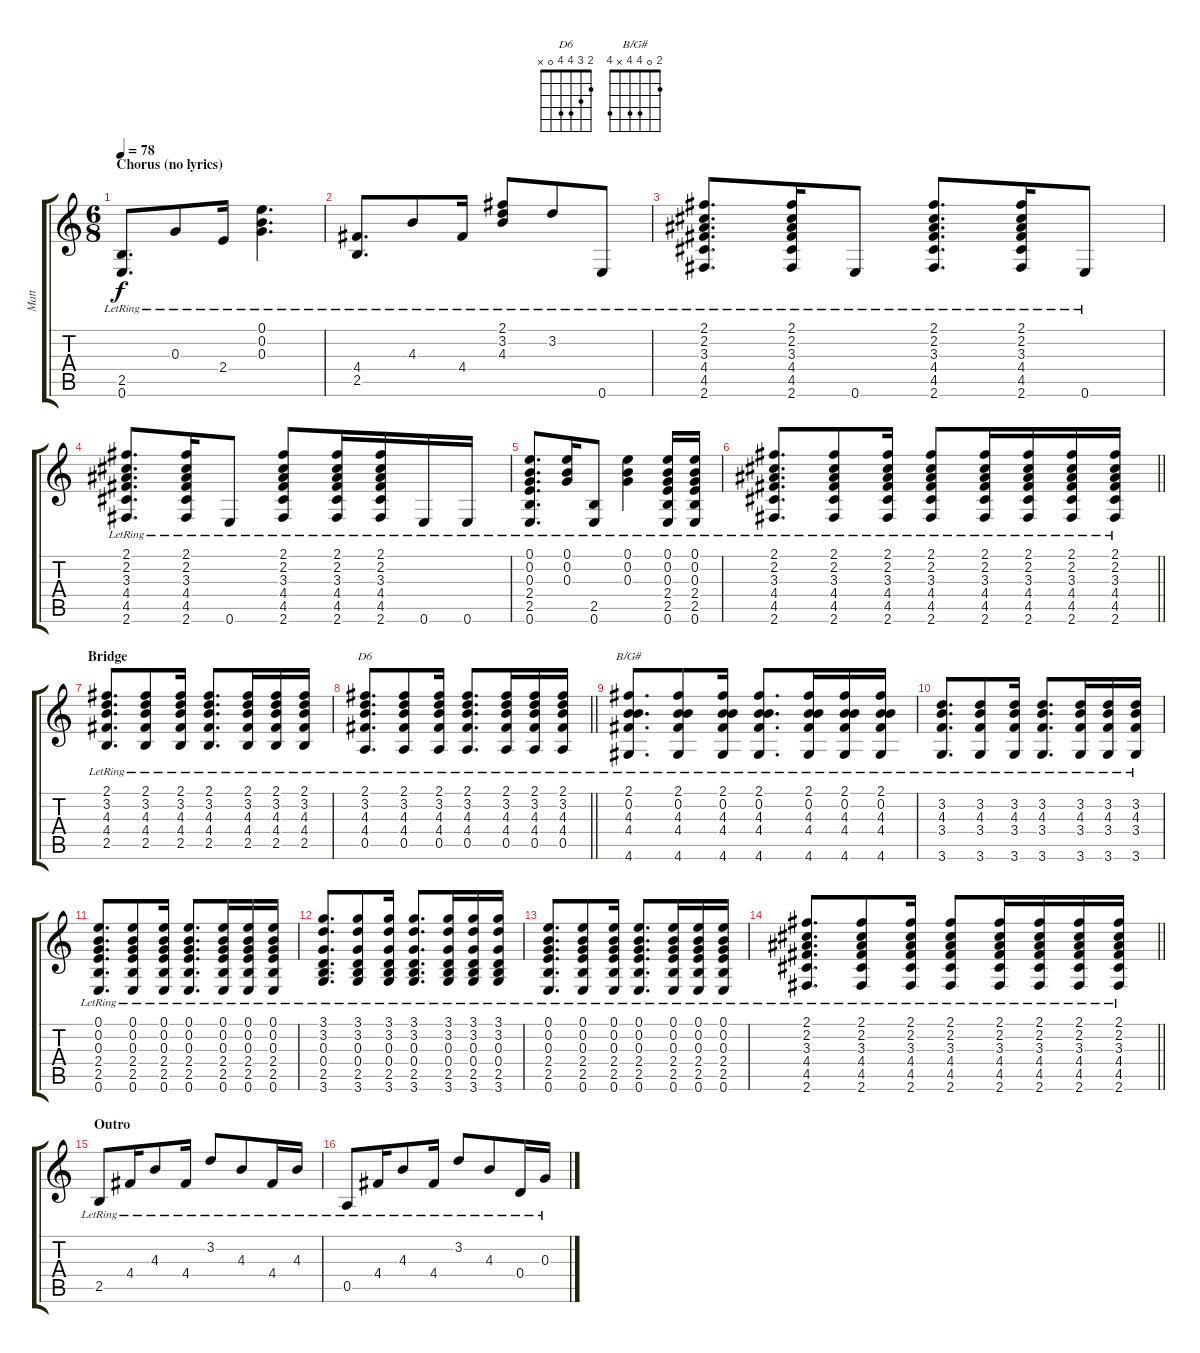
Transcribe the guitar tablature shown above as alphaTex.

\track ("Matt" "Matt") {instrument electricguitarclean}
\staff {score tabs}
\tuning (E4 B3 G3 D3 A2 E2) {hide}
\chord ("D6" 2 3 4 4 0 x)
\chord ("B/G#" 2 0 4 4 x 4)
\ts (6 8)
\section ("" "Chorus (no lyrics)")
\tempo 78
\clef g2
\ks c
(2.5{lr} 0.6{lr}).8{d dy f} 0.3{lr}.8 2.4{lr}.16 (0.1{lr} 0.2{lr} 0.3{lr}).4{d} |
(4.4{lr} 2.5{lr}).8{d} 4.3{lr}.8 4.4{lr}.16 (2.1{lr} 3.2{lr} 4.3{lr}).8 3.2{lr}.8 0.6{lr}.8 |
(2.1{lr} 2.2{lr} 3.3{lr} 4.4{lr} 4.5{lr} 2.6{lr}).8{d} (2.1{lr} 2.2{lr} 3.3{lr} 4.4{lr} 4.5{lr} 2.6{lr}).16 0.6{lr}.8 (2.1{lr} 2.2{lr} 3.3{lr} 4.4{lr} 4.5{lr} 2.6{lr}).8{d} (2.1{lr} 2.2{lr} 3.3{lr} 4.4{lr} 4.5{lr} 2.6{lr}).16 0.6{lr}.8 |
(2.1{lr} 2.2{lr} 3.3{lr} 4.4{lr} 4.5{lr} 2.6{lr}).8{d} (2.1{lr} 2.2{lr} 3.3{lr} 4.4{lr} 4.5{lr} 2.6{lr}).16 0.6{lr}.8 (2.1{lr} 2.2{lr} 3.3{lr} 4.4{lr} 4.5{lr} 2.6{lr}).8 (2.1{lr} 2.2{lr} 3.3{lr} 4.4{lr} 4.5{lr} 2.6{lr}).16 (2.1{lr} 2.2{lr} 3.3{lr} 4.4{lr} 4.5{lr} 2.6{lr}).16 0.6{lr}.16 0.6{lr}.16 |
(0.1{lr} 0.2{lr} 0.3{lr} 2.4{lr} 2.5{lr} 0.6{lr}).8{d} (0.1{lr} 0.2{lr} 0.3{lr}).16 (2.5{lr} 0.6{lr}).8 (0.1{lr} 0.2{lr} 0.3{lr}).4 (0.1{lr} 0.2{lr} 0.3{lr} 2.4{lr} 2.5{lr} 0.6{lr}).16 (0.1{lr} 0.2{lr} 0.3{lr} 2.4{lr} 2.5{lr} 0.6{lr}).16 |
\barLineRight lightlight
(2.1{lr} 2.2{lr} 3.3{lr} 4.4{lr} 4.5{lr} 2.6{lr}).8{d} (2.1{lr} 2.2{lr} 3.3{lr} 4.4{lr} 4.5{lr} 2.6{lr}).8 (2.1{lr} 2.2{lr} 3.3{lr} 4.4{lr} 4.5{lr} 2.6{lr}).16 (2.1{lr} 2.2{lr} 3.3{lr} 4.4{lr} 4.5{lr} 2.6{lr}).8 (2.1{lr} 2.2{lr} 3.3{lr} 4.4{lr} 4.5{lr} 2.6{lr}).16 (2.1{lr} 2.2{lr} 3.3{lr} 4.4{lr} 4.5{lr} 2.6{lr}).16 (2.1{lr} 2.2{lr} 3.3{lr} 4.4{lr} 4.5{lr} 2.6{lr}).16 (2.1{lr} 2.2{lr} 3.3{lr} 4.4{lr} 4.5{lr} 2.6{lr}).16 |
\section ("" "Bridge")
(2.1{lr} 3.2{lr} 4.3{lr} 4.4{lr} 2.5{lr}).8{d} (2.1{lr} 3.2{lr} 4.3{lr} 4.4{lr} 2.5{lr}).8 (2.1{lr} 3.2{lr} 4.3{lr} 4.4{lr} 2.5{lr}).16 (2.1{lr} 3.2{lr} 4.3{lr} 4.4{lr} 2.5{lr}).8{d} (2.1{lr} 3.2{lr} 4.3{lr} 4.4{lr} 2.5{lr}).16 (2.1{lr} 3.2{lr} 4.3{lr} 4.4{lr} 2.5{lr}).16 (2.1{lr} 3.2{lr} 4.3{lr} 4.4{lr} 2.5{lr}).16 |
\barLineRight lightlight
(2.1{lr} 3.2{lr} 4.3{lr} 4.4{lr} 0.5{lr}).8{d ch "D6"} (2.1{lr} 3.2{lr} 4.3{lr} 4.4{lr} 0.5{lr}).8 (2.1{lr} 3.2{lr} 4.3{lr} 4.4{lr} 0.5{lr}).16 (2.1{lr} 3.2{lr} 4.3{lr} 4.4{lr} 0.5{lr}).8{d} (2.1{lr} 3.2{lr} 4.3{lr} 4.4{lr} 0.5{lr}).16 (2.1{lr} 3.2{lr} 4.3{lr} 4.4{lr} 0.5{lr}).16 (2.1{lr} 3.2{lr} 4.3{lr} 4.4{lr} 0.5{lr}).16 |
(2.1{lr} 0.2{lr} 4.3{lr} 4.4{lr} 4.6{lr}).8{d ch "B/G#"} (2.1{lr} 0.2{lr} 4.3{lr} 4.4{lr} 4.6{lr}).8 (2.1{lr} 0.2{lr} 4.3{lr} 4.4{lr} 4.6{lr}).16 (2.1{lr} 0.2{lr} 4.3{lr} 4.4{lr} 4.6{lr}).8{d} (2.1{lr} 0.2{lr} 4.3{lr} 4.4{lr} 4.6{lr}).16 (2.1{lr} 0.2{lr} 4.3{lr} 4.4{lr} 4.6{lr}).16 (2.1{lr} 0.2{lr} 4.3{lr} 4.4{lr} 4.6{lr}).16 |
(3.2{lr} 4.3{lr} 3.4{lr} 3.6{lr}).8{d} (3.2{lr} 4.3{lr} 3.4{lr} 3.6{lr}).8 (3.2{lr} 4.3{lr} 3.4{lr} 3.6{lr}).16 (3.2{lr} 4.3{lr} 3.4{lr} 3.6{lr}).8{d} (3.2{lr} 4.3{lr} 3.4{lr} 3.6{lr}).16 (3.2{lr} 4.3{lr} 3.4{lr} 3.6{lr}).16 (3.2{lr} 4.3{lr} 3.4{lr} 3.6{lr}).16 |
(0.1{lr} 0.2{lr} 0.3{lr} 2.4{lr} 2.5{lr} 0.6{lr}).8{d} (0.1{lr} 0.2{lr} 0.3{lr} 2.4{lr} 2.5{lr} 0.6{lr}).8 (0.1{lr} 0.2{lr} 0.3{lr} 2.4{lr} 2.5{lr} 0.6{lr}).16 (0.1{lr} 0.2{lr} 0.3{lr} 2.4{lr} 2.5{lr} 0.6{lr}).8{d} (0.1{lr} 0.2{lr} 0.3{lr} 2.4{lr} 2.5{lr} 0.6{lr}).16 (0.1{lr} 0.2{lr} 0.3{lr} 2.4{lr} 2.5{lr} 0.6{lr}).16 (0.1{lr} 0.2{lr} 0.3{lr} 2.4{lr} 2.5{lr} 0.6{lr}).16 |
(3.1{lr} 3.2{lr} 0.3{lr} 0.4{lr} 2.5{lr} 3.6{lr}).8{d} (3.1{lr} 3.2{lr} 0.3{lr} 0.4{lr} 2.5{lr} 3.6{lr}).8 (3.1{lr} 3.2{lr} 0.3{lr} 0.4{lr} 2.5{lr} 3.6{lr}).16 (3.1{lr} 3.2{lr} 0.3{lr} 0.4{lr} 2.5{lr} 3.6{lr}).8{d} (3.1{lr} 3.2{lr} 0.3{lr} 0.4{lr} 2.5{lr} 3.6{lr}).16 (3.1{lr} 3.2{lr} 0.3{lr} 0.4{lr} 2.5{lr} 3.6{lr}).16 (3.1{lr} 3.2{lr} 0.3{lr} 0.4{lr} 2.5{lr} 3.6{lr}).16 |
(0.1{lr} 0.2{lr} 0.3{lr} 2.4{lr} 2.5{lr} 0.6{lr}).8{d} (0.1{lr} 0.2{lr} 0.3{lr} 2.4{lr} 2.5{lr} 0.6{lr}).8 (0.1{lr} 0.2{lr} 0.3{lr} 2.4{lr} 2.5{lr} 0.6{lr}).16 (0.1{lr} 0.2{lr} 0.3{lr} 2.4{lr} 2.5{lr} 0.6{lr}).8{d} (0.1{lr} 0.2{lr} 0.3{lr} 2.4{lr} 2.5{lr} 0.6{lr}).16 (0.1{lr} 0.2{lr} 0.3{lr} 2.4{lr} 2.5{lr} 0.6{lr}).16 (0.1{lr} 0.2{lr} 0.3{lr} 2.4{lr} 2.5{lr} 0.6{lr}).16 |
\barLineRight lightlight
(2.1{lr} 2.2{lr} 3.3{lr} 4.4{lr} 4.5{lr} 2.6{lr}).8{d} (2.1{lr} 2.2{lr} 3.3{lr} 4.4{lr} 4.5{lr} 2.6{lr}).8 (2.1{lr} 2.2{lr} 3.3{lr} 4.4{lr} 4.5{lr} 2.6{lr}).16 (2.1{lr} 2.2{lr} 3.3{lr} 4.4{lr} 4.5{lr} 2.6{lr}).8 (2.1{lr} 2.2{lr} 3.3{lr} 4.4{lr} 4.5{lr} 2.6{lr}).16 (2.1{lr} 2.2{lr} 3.3{lr} 4.4{lr} 4.5{lr} 2.6{lr}).16 (2.1{lr} 2.2{lr} 3.3{lr} 4.4{lr} 4.5{lr} 2.6{lr}).16 (2.1{lr} 2.2{lr} 3.3{lr} 4.4{lr} 4.5{lr} 2.6{lr}).16 |
\section ("" "Outro")
2.5{lr}.8 4.4{lr}.16 4.3{lr}.8 4.4{lr}.16 3.2{lr}.8 4.3{lr}.8 4.4{lr}.16 4.3{lr}.16 |
0.5{lr}.8 4.4{lr}.16 4.3{lr}.8 4.4{lr}.16 3.2{lr}.8 4.3{lr}.8 0.4{lr}.16 0.3{lr}.16
